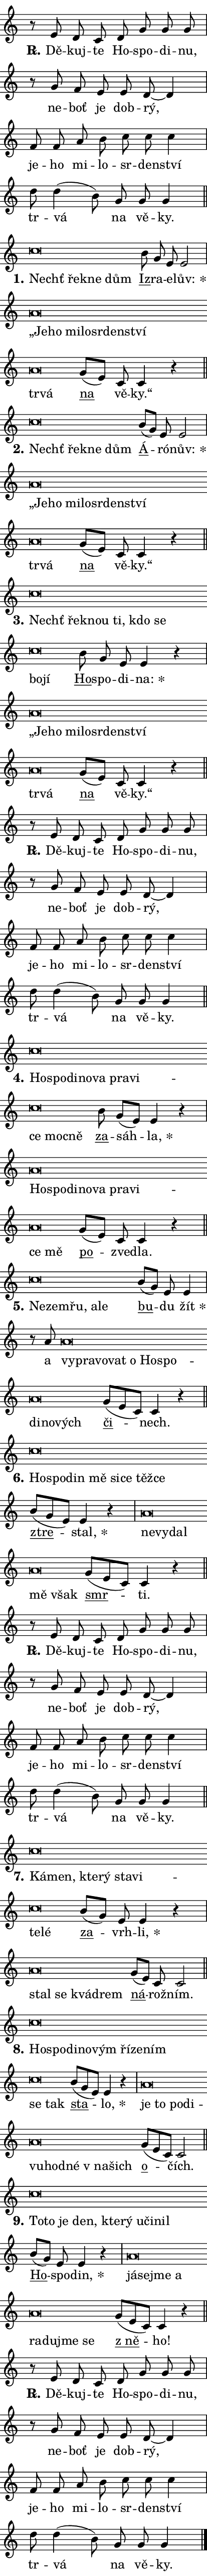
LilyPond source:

\version "2.22.1"
\header { tagline = "" }
\paper {
  indent = 0\cm
  top-margin = 0\cm
  right-margin = 0\cm
  bottom-margin = 0\cm
  left-margin = 0\cm
  paper-width = 7\cm
  page-breaking = #ly:one-page-breaking
  system-system-spacing.basic-distance = #11
  score-system-spacing.basic-distance = #11
  ragged-last = ##f
}


%% Author: Thomas Morley
%% https://lists.gnu.org/archive/html/lilypond-user/2020-05/msg00002.html
#(define (line-position grob)
"Returns position of @var[grob} in current system:
   @code{'start}, if at first time-step
   @code{'end}, if at last time-step
   @code{'middle} otherwise
"
  (let* ((col (ly:item-get-column grob))
         (ln (ly:grob-object col 'left-neighbor))
         (rn (ly:grob-object col 'right-neighbor))
         (col-to-check-left (if (ly:grob? ln) ln col))
         (col-to-check-right (if (ly:grob? rn) rn col))
         (break-dir-left
           (and
             (ly:grob-property col-to-check-left 'non-musical #f)
             (ly:item-break-dir col-to-check-left)))
         (break-dir-right
           (and
             (ly:grob-property col-to-check-right 'non-musical #f)
             (ly:item-break-dir col-to-check-right))))
        (cond ((eqv? 1 break-dir-left) 'start)
              ((eqv? -1 break-dir-right) 'end)
              (else 'middle))))

#(define (tranparent-at-line-position vctor)
  (lambda (grob)
  "Relying on @code{line-position} select the relevant enry from @var{vctor}.
Used to determine transparency,"
    (case (line-position grob)
      ((end) (not (vector-ref vctor 0)))
      ((middle) (not (vector-ref vctor 1)))
      ((start) (not (vector-ref vctor 2))))))

noteHeadBreakVisibility =
#(define-music-function (break-visibility)(vector?)
"Makes @code{NoteHead}s transparent relying on @var{break-visibility}"
#{
  \override NoteHead.transparent =
    #(tranparent-at-line-position break-visibility)
#})

#(define delete-ledgers-for-transparent-note-heads
  (lambda (grob)
    "Reads whether a @code{NoteHead} is transparent.
If so this @code{NoteHead} is removed from @code{'note-heads} from
@var{grob}, which is supposed to be @code{LedgerLineSpanner}.
As a result ledgers are not printed for this @code{NoteHead}"
    (let* ((nhds-array (ly:grob-object grob 'note-heads))
           (nhds-list
             (if (ly:grob-array? nhds-array)
                 (ly:grob-array->list nhds-array)
                 '()))
           ;; Relies on the transparent-property being done before
           ;; Staff.LedgerLineSpanner.after-line-breaking is executed.
           ;; This is fragile ...
           (to-keep
             (remove
               (lambda (nhd)
                 (ly:grob-property nhd 'transparent #f))
               nhds-list)))
      ;; TODO find a better method to iterate over grob-arrays, similiar
      ;; to filter/remove etc for lists
      ;; For now rebuilt from scratch
      (set! (ly:grob-object grob 'note-heads)  '())
      (for-each
        (lambda (nhd)
          (ly:pointer-group-interface::add-grob grob 'note-heads nhd))
        to-keep))))

hideNotes = {
  \noteHeadBreakVisibility #begin-of-line-visible
}
unHideNotes = {
  \noteHeadBreakVisibility #all-visible
}

% work-around for resetting accidentals
% https://lilypond.org/doc/v2.23/Documentation/notation/displaying-rhythms#unmetered-music
cadenzaMeasure = {
  \cadenzaOff
  \partial 1024 s1024
  \cadenzaOn
}

#(define-markup-command (accent layout props text) (markup?)
  "Underline accented syllable"
  (interpret-markup layout props
    #{\markup \override #'(offset . 4.3) \underline { #text }#}))

responsum = \markup \concat {
  "R" \hspace #-1.05 \path #0.1 #'((moveto 0 0.07) (lineto 0.9 0.8)) \hspace #0.05 "."
}

\layout {
    \context {
        \Staff
        \remove "Time_signature_engraver"
        \override LedgerLineSpanner.after-line-breaking = #delete-ledgers-for-transparent-note-heads
    }
    \context {
        \Voice {
            \override NoteHead.output-attributes = #'((class . "notehead"))
            \override Hairpin.height = #0.55
        }
    }
    \context {
        \Lyrics {
            \override StanzaNumber.output-attributes = #'((class . "stanzanumber"))
            \override LyricSpace.minimum-distance = #0.9
            \override LyricText.font-name = #"TeX Gyre Schola"
            \override LyricText.font-size = 1
            \override StanzaNumber.font-name = #"TeX Gyre Schola Bold"
            \override StanzaNumber.font-size = 1
        }
    }
}

% magnetic-lyrics.ily
%
%   written by
%     Jean Abou Samra <jean@abou-samra.fr>
%     Werner Lemberg <wl@gnu.org>
%
%   adapted by
%     Jiri Hon <jiri.hon@gmail.com>
%
% Version 2022-Apr-15

% https://www.mail-archive.com/lilypond-user@gnu.org/msg149350.html

#(define (Left_hyphen_pointer_engraver context)
   "Collect syllable-hyphen-syllable occurrences in lyrics and store
them in properties.  This engraver only looks to the left.  For
example, if the lyrics input is @code{foo -- bar}, it does the
following.

@itemize @bullet
@item
Set the @code{text} property of the @code{LyricHyphen} grob between
@q{foo} and @q{bar} to @code{foo}.

@item
Set the @code{left-hyphen} property of the @code{LyricText} grob with
text @q{foo} to the @code{LyricHyphen} grob between @q{foo} and
@q{bar}.
@end itemize

Use this auxiliary engraver in combination with the
@code{lyric-@/text::@/apply-@/magnetic-@/offset!} hook."
   (let ((hyphen #f)
         (text #f))
     (make-engraver
      (acknowledgers
       ((lyric-syllable-interface engraver grob source-engraver)
        (set! text grob)))
      (end-acknowledgers
       ((lyric-hyphen-interface engraver grob source-engraver)
        ;(when (not (grob::has-interface grob 'lyric-space-interface))
          (set! hyphen grob)));)
      ((stop-translation-timestep engraver)
       (when (and text hyphen)
         (ly:grob-set-object! text 'left-hyphen hyphen))
       (set! text #f)
       (set! hyphen #f)))))

#(define (lyric-text::apply-magnetic-offset! grob)
   "If the space between two syllables is less than the value in
property @code{LyricText@/.details@/.squash-threshold}, move the right
syllable to the left so that it gets concatenated with the left
syllable.

Use this function as a hook for
@code{LyricText@/.after-@/line-@/breaking} if the
@code{Left_@/hyphen_@/pointer_@/engraver} is active."
   (let ((hyphen (ly:grob-object grob 'left-hyphen #f)))
     (when hyphen
       (let ((left-text (ly:spanner-bound hyphen LEFT)))
         (when (grob::has-interface left-text 'lyric-syllable-interface)
           (let* ((common (ly:grob-common-refpoint grob left-text X))
                  (this-x-ext (ly:grob-extent grob common X))
                  (left-x-ext
                   (begin
                     ;; Trigger magnetism for left-text.
                     (ly:grob-property left-text 'after-line-breaking)
                     (ly:grob-extent left-text common X)))
                  ;; `delta` is the gap width between two syllables.
                  (delta (- (interval-start this-x-ext)
                            (interval-end left-x-ext)))
                  (details (ly:grob-property grob 'details))
                  (threshold (assoc-get 'squash-threshold details 0.2)))
             (when (< delta threshold)
               (let* (;; We have to manipulate the input text so that
                      ;; ligatures crossing syllable boundaries are not
                      ;; disabled.  For languages based on the Latin
                      ;; script this is essentially a beautification.
                      ;; However, for non-Western scripts it can be a
                      ;; necessity.
                      (lt (ly:grob-property left-text 'text))
                      (rt (ly:grob-property grob 'text))
                      (is-space (grob::has-interface hyphen 'lyric-space-interface))
                      (space (if is-space " " ""))
                      (space-markup (grob-interpret-markup grob " "))
                      (space-size (interval-length (ly:stencil-extent space-markup X)))
                      (extra-delta (if is-space space-size 0))
                      ;; Append new syllable.
                      (ltrt-space (if (and (string? lt) (string? rt))
                                (string-append lt space rt)
                                (make-concat-markup (list lt space rt))))
                      ;; Right-align `ltrt` to the right side.
                      (ltrt-space-markup (grob-interpret-markup
                               grob
                               (make-translate-markup
                                (cons (interval-length this-x-ext) 0)
                                (make-right-align-markup ltrt-space)))))
                 (begin
                   ;; Don't print `left-text`.
                   (ly:grob-set-property! left-text 'stencil #f)
                   ;; Set text and stencil (which holds all collected
                   ;; syllables so far) and shift it to the left.
                   (ly:grob-set-property! grob 'text ltrt-space)
                   (ly:grob-set-property! grob 'stencil ltrt-space-markup)
                   (ly:grob-translate-axis! grob (- (- delta extra-delta)) X))))))))))


#(define (lyric-hyphen::displace-bounds-first grob)
   ;; Make very sure this callback isn't triggered too early.
   (let ((left (ly:spanner-bound grob LEFT))
         (right (ly:spanner-bound grob RIGHT)))
     (ly:grob-property left 'after-line-breaking)
     (ly:grob-property right 'after-line-breaking)
     (ly:lyric-hyphen::print grob)))

squashThreshold = #0.4

\layout {
  \context {
    \Lyrics
    \consists #Left_hyphen_pointer_engraver
    \override LyricText.after-line-breaking =
      #lyric-text::apply-magnetic-offset!
    \override LyricHyphen.stencil = #lyric-hyphen::displace-bounds-first
    \override LyricText.details.squash-threshold = \squashThreshold
    \override LyricHyphen.minimum-distance = 0
    \override LyricHyphen.minimum-length = \squashThreshold
  }
}

squash = \override LyricText.details.squash-threshold = 9999
unSquash = \override LyricText.details.squash-threshold = \squashThreshold

left = \override LyricText.self-alignment-X = #LEFT
unLeft = \revert LyricText.self-alignment-X

starOffset = #(lambda (grob) 
                (let ((x_offset (ly:self-alignment-interface::aligned-on-x-parent grob)))
                  (if (= x_offset 0) 0 (+ x_offset 1.2))))

star = #(define-music-function (syllable)(string?)
"Append star separator at the end of a syllable"
#{
  \once \override LyricText.X-offset = #starOffset
  \lyricmode { \markup {
    #syllable
    \override #'((font-name . "TeX Gyre Schola Bold")) \hspace #0.2 \lower #0.65 \larger "*"
  } }
#})

starAccent = #(define-music-function (syllable)(string?)
"Append star separator at the end of a syllable and make accent"
#{
  \once \override LyricText.X-offset = #starOffset
  \lyricmode { \markup {
    \accent #syllable
    \override #'((font-name . "TeX Gyre Schola Bold")) \hspace #0.2 \lower #0.65 \larger "*"
  } }
#})

breath = #(define-music-function (syllable)(string?)
"Append breathing indicator at the end of a syllable"
#{
  \lyricmode { \markup { #syllable "+" } }
#})

optionalBreath = #(define-music-function (syllable)(string?)
"Append optional breathing indicator at the end of a syllable"
#{
  \lyricmode { \markup { #syllable "(+)" } }
#})


\score {
    <<
        \new Voice = "melody" { \cadenzaOn \key c \major \relative { r8 e' d c d g g g \cadenzaMeasure \bar "|" r g f e e d~ d4 \cadenzaMeasure \bar "|" f8 f a b c c c4 \cadenzaMeasure \bar "|" d8 d4( b8)] g g g4 \cadenzaMeasure \bar "||" \break }
\relative { c''\breve*1/16 \hideNotes \breve*1/16 \bar "" \breve*1/16 \breve*1/16 \bar "" \unHideNotes \bar "" b8 g e e2 \cadenzaMeasure \bar "|" a\breve*1/16 \hideNotes \breve*1/16 \bar "" \breve*1/16 \bar "" \breve*1/16 \bar "" \breve*1/16 \bar "" \breve*1/16 \bar "" \breve*1/16 \bar "" \breve*1/16 \breve*1/16 \bar "" \unHideNotes \bar "" g8[( e)] c c4 r \cadenzaMeasure \bar "||" \break }
\relative { c''\breve*1/16 \hideNotes \breve*1/16 \bar "" \breve*1/16 \breve*1/16 \bar "" \unHideNotes \bar "" b8[( g)] e e2 \cadenzaMeasure \bar "|" a\breve*1/16 \hideNotes \breve*1/16 \bar "" \breve*1/16 \bar "" \breve*1/16 \bar "" \breve*1/16 \bar "" \breve*1/16 \bar "" \breve*1/16 \bar "" \breve*1/16 \breve*1/16 \bar "" \unHideNotes \bar "" g8[( e)] c c4 r \cadenzaMeasure \bar "||" \break }
\relative { c''\breve*1/16 \hideNotes \breve*1/16 \bar "" \breve*1/16 \bar "" \breve*1/16 \bar "" \breve*1/16 \bar "" \breve*1/16 \bar "" \breve*1/16 \breve*1/16 \bar "" \unHideNotes \bar "" b8 g e e4 r \cadenzaMeasure \bar "|" a\breve*1/16 \hideNotes \breve*1/16 \bar "" \breve*1/16 \bar "" \breve*1/16 \bar "" \breve*1/16 \bar "" \breve*1/16 \bar "" \breve*1/16 \bar "" \breve*1/16 \breve*1/16 \bar "" \unHideNotes \bar "" g8[( e)] c c4 r \cadenzaMeasure \bar "||" \break }
\relative { r8 e' d c d g g g \cadenzaMeasure \bar "|" r g f e e d~ d4 \cadenzaMeasure \bar "|" f8 f a b c c c4 \cadenzaMeasure \bar "|" d8 d4( b8)] g g g4 \cadenzaMeasure \bar "||" \break }
\relative { c''\breve*1/16 \hideNotes \breve*1/16 \bar "" \breve*1/16 \bar "" \breve*1/16 \bar "" \breve*1/16 \bar "" \breve*1/16 \bar "" \breve*1/16 \bar "" \breve*1/16 \bar "" \breve*1/16 \breve*1/16 \bar "" \unHideNotes \bar "" b8 g[( e)] e4 r \cadenzaMeasure \bar "|" a\breve*1/16 \hideNotes \breve*1/16 \bar "" \breve*1/16 \bar "" \breve*1/16 \bar "" \breve*1/16 \bar "" \breve*1/16 \bar "" \breve*1/16 \bar "" \breve*1/16 \breve*1/16 \bar "" \unHideNotes \bar "" g8[( e)] c c4 r \cadenzaMeasure \bar "||" \break }
\relative { c''\breve*1/16 \hideNotes \breve*1/16 \bar "" \breve*1/16 \bar "" \breve*1/16 \breve*1/16 \bar "" \unHideNotes \bar "" b8[( g)] e e4 \cadenzaMeasure \bar "|" r8 a8 a\breve*1/16 \hideNotes \breve*1/16 \bar "" \breve*1/16 \bar "" \breve*1/16 \bar "" \breve*1/16 \bar "" \breve*1/16 \bar "" \breve*1/16 \bar "" \breve*1/16 \bar "" \breve*1/16 \breve*1/16 \bar "" \unHideNotes \bar "" g8[( e c)] c4 r \cadenzaMeasure \bar "||" \break }
\relative { c''\breve*1/16 \hideNotes \breve*1/16 \bar "" \breve*1/16 \bar "" \breve*1/16 \bar "" \breve*1/16 \bar "" \breve*1/16 \bar "" \breve*1/16 \breve*1/16 \bar "" \unHideNotes \bar "" b8[( g e)] e4 r \cadenzaMeasure \bar "|" a\breve*1/16 \hideNotes \breve*1/16 \bar "" \breve*1/16 \bar "" \breve*1/16 \breve*1/16 \bar "" \unHideNotes \bar "" g8[( e c)] c4 r \cadenzaMeasure \bar "||" \break }
\relative { r8 e' d c d g g g \cadenzaMeasure \bar "|" r g f e e d~ d4 \cadenzaMeasure \bar "|" f8 f a b c c c4 \cadenzaMeasure \bar "|" d8 d4( b8)] g g g4 \cadenzaMeasure \bar "||" \break }
\relative { c''\breve*1/16 \hideNotes \breve*1/16 \bar "" \breve*1/16 \bar "" \breve*1/16 \bar "" \breve*1/16 \bar "" \breve*1/16 \bar "" \breve*1/16 \breve*1/16 \bar "" \unHideNotes \bar "" b8[( g)] e e4 r \cadenzaMeasure \bar "|" a\breve*1/16 \hideNotes \breve*1/16 \bar "" \breve*1/16 \breve*1/16 \bar "" \unHideNotes \bar "" g8[( e)] c c2 \cadenzaMeasure \bar "||" \break }
\relative { c''\breve*1/16 \hideNotes \breve*1/16 \bar "" \breve*1/16 \bar "" \breve*1/16 \bar "" \breve*1/16 \bar "" \breve*1/16 \bar "" \breve*1/16 \bar "" \breve*1/16 \bar "" \breve*1/16 \breve*1/16 \bar "" \unHideNotes \bar "" b8[( g e)] e4 r \cadenzaMeasure \bar "|" a\breve*1/16 \hideNotes \breve*1/16 \bar "" \breve*1/16 \bar "" \breve*1/16 \bar "" \breve*1/16 \bar "" \breve*1/16 \bar "" \breve*1/16 \bar "" \breve*1/16 \breve*1/16 \bar "" \unHideNotes \bar "" g8[( e c)] c2 \cadenzaMeasure \bar "||" \break }
\relative { c''\breve*1/16 \hideNotes \breve*1/16 \bar "" \breve*1/16 \bar "" \breve*1/16 \bar "" \breve*1/16 \bar "" \breve*1/16 \bar "" \breve*1/16 \bar "" \breve*1/16 \breve*1/16 \bar "" \unHideNotes \bar "" b8[( g)] e e4 r \cadenzaMeasure \bar "|" a\breve*1/16 \hideNotes \breve*1/16 \bar "" \breve*1/16 \bar "" \breve*1/16 \bar "" \breve*1/16 \bar "" \breve*1/16 \bar "" \breve*1/16 \breve*1/16 \bar "" \unHideNotes \bar "" g8[( e c)] c4 r \cadenzaMeasure \bar "||" \break }
\relative { r8 e' d c d g g g \cadenzaMeasure \bar "|" r g f e e d~ d4 \cadenzaMeasure \bar "|" f8 f a b c c c4 \cadenzaMeasure \bar "|" d8 d4( b8)] g g g4 \cadenzaMeasure \bar "||" \break } \bar "|." }
        \new Lyrics \lyricsto "melody" { \lyricmode { \set stanza = \responsum
Dě -- kuj -- te Ho -- spo -- di -- nu, ne -- boť je dob -- rý, je -- ho mi -- lo -- sr -- den -- ství tr -- vá na vě -- ky.
\set stanza = "1."
\left Nechť \squash řek -- ne dům \unLeft \unSquash \markup \accent Iz -- ra -- e -- \star lův: \left „Je -- \squash ho mi -- lo -- sr -- den -- ství tr -- vá \unLeft \unSquash \markup \accent na vě -- ky.“
\set stanza = "2."
\left Nechť \squash řek -- ne dům \unLeft \unSquash \markup \accent Á -- ró -- \star nův: \left „Je -- \squash ho mi -- lo -- sr -- den -- ství tr -- vá \unLeft \unSquash \markup \accent na vě -- ky.“
\set stanza = "3."
\left Nechť \squash řek -- nou ti, kdo se bo -- jí \unLeft \unSquash \markup \accent Ho -- spo -- di -- \star na: \left „Je -- \squash ho mi -- lo -- sr -- den -- ství tr -- vá \unLeft \unSquash \markup \accent na vě -- ky.“
\set stanza = \responsum
Dě -- kuj -- te Ho -- spo -- di -- nu, ne -- boť je dob -- rý, je -- ho mi -- lo -- sr -- den -- ství tr -- vá na vě -- ky.
\set stanza = "4."
\left Ho -- \squash spo -- di -- no -- va pra -- vi -- ce moc -- ně \unLeft \unSquash \markup \accent za -- sáh -- \star la, \left Ho -- \squash spo -- di -- no -- va pra -- vi -- ce mě \unLeft \unSquash \markup \accent po -- zve -- dla.
\set stanza = "5."
\left Ne -- \squash ze -- mřu, a -- le \unLeft \unSquash \markup \accent bu -- du \star žít a \left vy -- \squash pra -- vo -- vat o Ho -- spo -- di -- no -- vých \unLeft \unSquash \markup \accent či -- nech.
\set stanza = "6."
\left Ho -- \squash spo -- din mě si -- ce těž -- ce \unLeft \unSquash \markup \accent ztre -- \star stal, \left ne -- \squash vy -- dal mě však \unLeft \unSquash \markup \accent smr -- ti.
\set stanza = \responsum
Dě -- kuj -- te Ho -- spo -- di -- nu, ne -- boť je dob -- rý, je -- ho mi -- lo -- sr -- den -- ství tr -- vá na vě -- ky.
\set stanza = "7."
\left Ká -- \squash men, kte -- rý sta -- vi -- te -- lé \unLeft \unSquash \markup \accent za -- vrh -- \star li, \left stal \squash se kvá -- drem \unLeft \unSquash \markup \accent ná -- rož -- ním.
\set stanza = "8."
\left Ho -- \squash spo -- di -- no -- vým ří -- ze -- ním se tak \unLeft \unSquash \markup \accent sta -- \star lo, \left je \squash to po -- di -- vu -- hod -- né "v na" -- šich \unLeft \unSquash \markup \accent o -- čích.
\set stanza = "9."
\left To -- \squash to je den, kte -- rý u -- či -- nil \unLeft \unSquash \markup \accent Ho -- spo -- \star din, \left já -- \squash sej -- me a ra -- du -- jme se \unLeft \unSquash \markup \accent "z ně" -- ho!
\set stanza = \responsum
Dě -- kuj -- te Ho -- spo -- di -- nu, ne -- boť je dob -- rý, je -- ho mi -- lo -- sr -- den -- ství tr -- vá na vě -- ky. } }
    >>
    \layout {}
}
